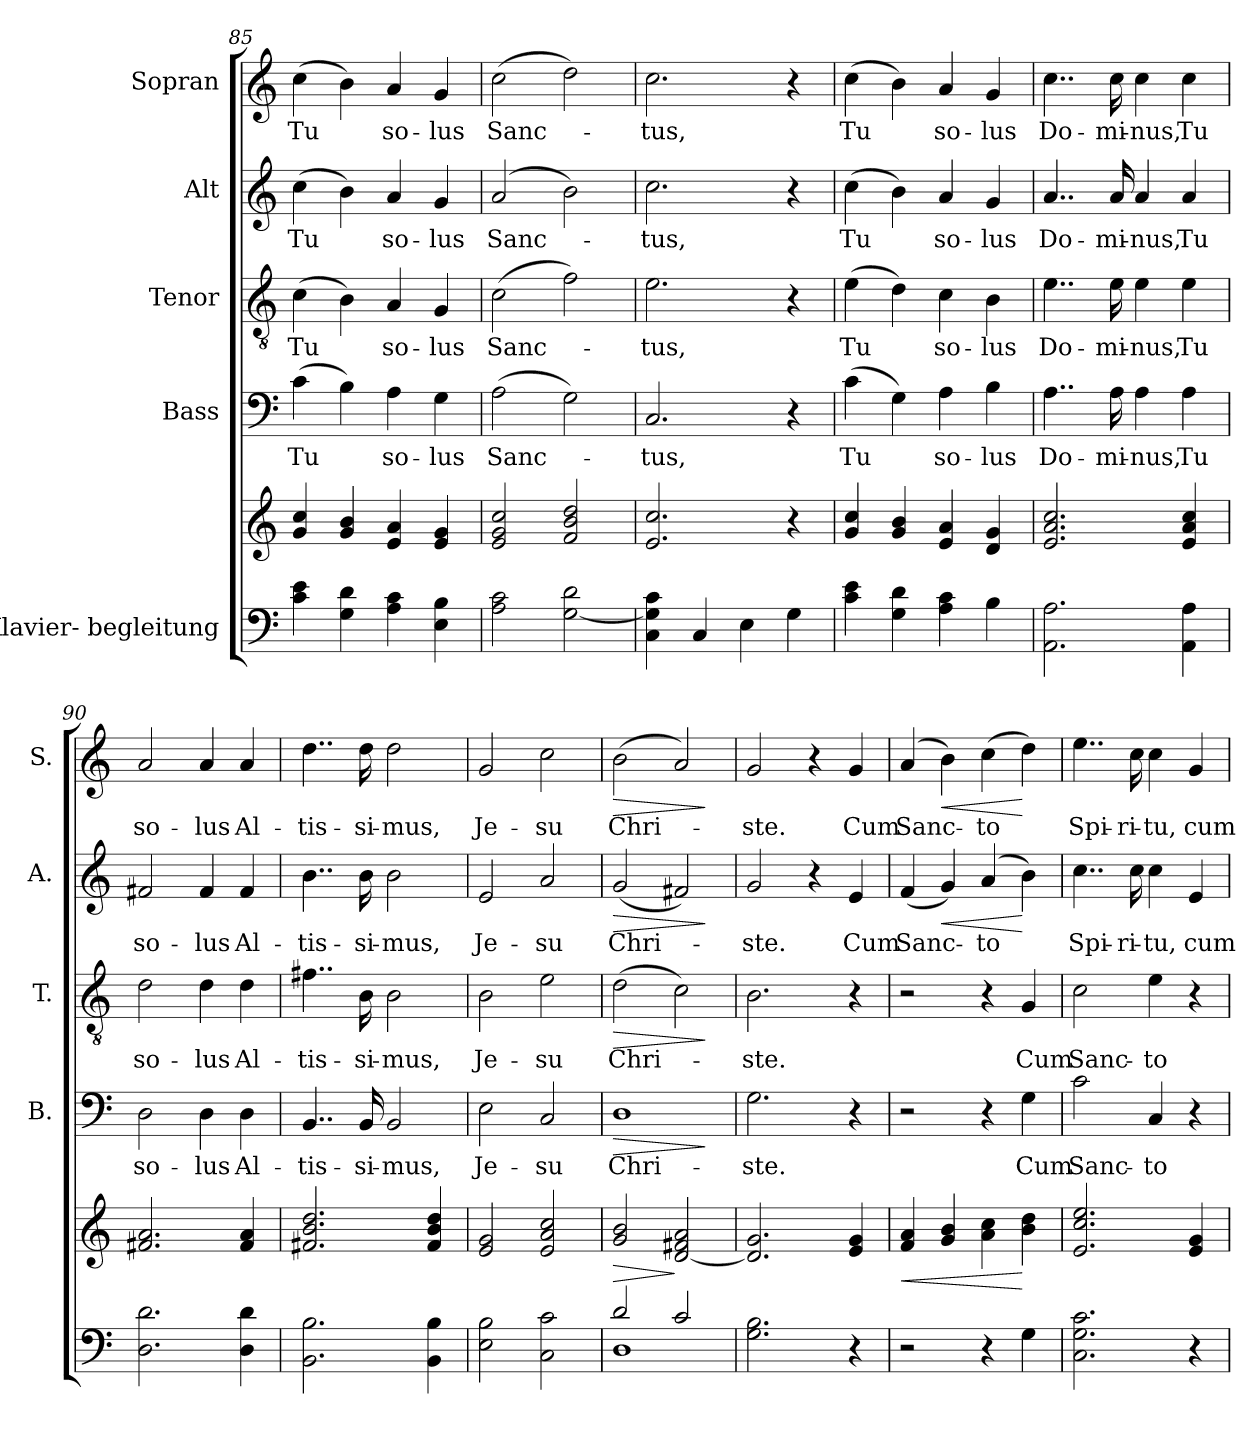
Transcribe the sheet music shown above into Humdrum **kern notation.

**kern	**kern	**dynam	**kern	**text	**dynam	**kern	**text	**dynam	**kern	**text	**dynam	**kern	**text	**dynam
*part5	*part5	*part5	*part4	*part4	*part4	*part3	*part3	*part3	*part2	*part2	*part2	*part1	*part1	*part1
*staff6	*staff5	*staff5/6	*staff4	*staff4	*staff4	*staff3	*staff3	*staff3	*staff2	*staff2	*staff2	*staff1	*staff1	*staff1
*I"Klavier- begleitung	*	*	*I"Bass	*	*	*I"Tenor	*	*	*I"Alt	*	*	*I"Sopran	*	*
*	*	*	*I'B.	*	*	*I'T.	*	*	*I'A.	*	*	*I'S.	*	*
*clefF4	*clefG2	*	*clefF4	*	*	*clefGv2	*	*	*clefG2	*	*	*clefG2	*	*
*k[]	*k[]	*	*k[]	*	*	*k[]	*	*	*k[]	*	*	*k[]	*	*
=85	=85	=85	=85	=85	=85	=85	=85	=85	=85	=85	=85	=85	=85	=85
4c\ 4e\	4g/ 4cc/	.	(>4c\	Tu	.	(>4c\	Tu	.	(>4cc\	Tu	.	(>4cc\	Tu	.
4G\ 4d\	4g/ 4b/	.	4B\)	.	.	4B\)	.	.	4b\)	.	.	4b\)	.	.
4A\ 4c\	4e/ 4a/	.	4A\	so-	.	4A/	so-	.	4a/	so-	.	4a/	so-	.
4E\ 4B\	4e/ 4g/	.	4G\	-lus	.	4G/	-lus	.	4g/	-lus	.	4g/	-lus	.
=86	=86	=86	=86	=86	=86	=86	=86	=86	=86	=86	=86	=86	=86	=86
2A\ 2c\	2e/ 2g/ 2cc/	.	(>2A\	Sanc-	.	(>2c\	Sanc-	.	(>2a/	Sanc-	.	(>2cc\	Sanc-	.
[2G\ 2d\	2f/ 2b/ 2dd/	.	2G\)	.	.	2f\)	.	.	2b\)	.	.	2dd\)	.	.
=87	=87	=87	=87	=87	=87	=87	=87	=87	=87	=87	=87	=87	=87	=87
4C\ 4G\] 4c\	2.e/ 2.cc/	.	2.C/	-tus,	.	2.e\	-tus,	.	2.cc\	-tus,	.	2.cc\	-tus,	.
4C/	.	.	.	.	.	.	.	.	.	.	.	.	.	.
4E\	.	.	.	.	.	.	.	.	.	.	.	.	.	.
4G\	4r	.	4r	.	.	4r	.	.	4r	.	.	4r	.	.
=88	=88	=88	=88	=88	=88	=88	=88	=88	=88	=88	=88	=88	=88	=88
4c\ 4e\	4g/ 4cc/	.	(>4c\	Tu	.	(>4e\	Tu	.	(>4cc\	Tu	.	(>4cc\	Tu	.
4G\ 4d\	4g/ 4b/	.	4G\)	.	.	4d\)	.	.	4b\)	.	.	4b\)	.	.
4A\ 4c\	4e/ 4a/	.	4A\	so-	.	4c\	so-	.	4a/	so-	.	4a/	so-	.
4B\	4d/ 4g/	.	4B\	-lus	.	4B\	-lus	.	4g/	-lus	.	4g/	-lus	.
!!LO:PB:g=z
=89	=89	=89	=89	=89	=89	=89	=89	=89	=89	=89	=89	=89	=89	=89
2.AA\ 2.A\	2.e/ 2.a/ 2.cc/	.	4..A\	Do-	.	4..e\	Do-	.	4..a/	Do-	.	4..cc\	Do-	.
.	.	.	16A\	-mi-	.	16e\	-mi-	.	16a/	-mi-	.	16cc\	-mi-	.
.	.	.	4A\	-nus,	.	4e\	-nus,	.	4a/	-nus,	.	4cc\	-nus,	.
4AA\ 4A\	4e/ 4a/ 4cc/	.	4A\	Tu	.	4e\	Tu	.	4a/	Tu	.	4cc\	Tu	.
=90	=90	=90	=90	=90	=90	=90	=90	=90	=90	=90	=90	=90	=90	=90
2.D\ 2.d\	2.f#X/ 2.a/	.	2D\	so-	.	2d\	so-	.	2f#X/	so-	.	2a/	so-	.
.	.	.	4D\	-lus	.	4d\	-lus	.	4f#/	-lus	.	4a/	-lus	.
4D\ 4d\	4f#/ 4a/	.	4D\	Al-	.	4d\	Al-	.	4f#/	Al-	.	4a/	Al-	.
=91	=91	=91	=91	=91	=91	=91	=91	=91	=91	=91	=91	=91	=91	=91
2.BB\ 2.B\	2.f#X/ 2.b/ 2.dd/	.	4..BB/	-tis-	.	4..f#X\	-tis-	.	4..b\	-tis-	.	4..dd\	-tis-	.
.	.	.	16BB/	-si-	.	16B\	-si-	.	16b\	-si-	.	16dd\	-si-	.
.	.	.	2BB/	-mus,	.	2B\	-mus,	.	2b\	-mus,	.	2dd\	-mus,	.
4BB\ 4B\	4f#/ 4b/ 4dd/	.	.	.	.	.	.	.	.	.	.	.	.	.
=92	=92	=92	=92	=92	=92	=92	=92	=92	=92	=92	=92	=92	=92	=92
2E\ 2B\	2e/ 2g/	.	2E\	Je-	.	2B\	Je-	.	2e/	Je-	.	2g/	Je-	.
2C\ 2c\	2e/ 2a/ 2cc/	.	2C/	-su	.	2e\	-su	.	2a/	-su	.	2cc\	-su	.
=93	=93	=93	=93	=93	=93	=93	=93	=93	=93	=93	=93	=93	=93	=93
*^	*	*	*	*	*	*	*	*	*	*	*	*	*	*
!	!	!	!LO:HP:b	!	!	!LO:HP:b	!	!	!LO:HP:b	!	!	!LO:HP:b	!	!	!LO:HP:b
2d/	1D	2g/ 2b/	>	1D	Chri-	>	(>2d\	Chri-	>	(2g/	Chri-	>	(>2b\	Chri-	>
2c/	.	[2d/ 2f#X/ 2a/	]	.	.	.	2c\)	.	.	2f#X/)	.	.	2a/)	.	.
*v	*v	*	*	*	*	*	*	*	*	*	*	*	*	*	*
.	.	.	.	.	]	.	.	]	.	.	]	.	.	]
=94	=94	=94	=94	=94	=94	=94	=94	=94	=94	=94	=94	=94	=94	=94
2.G\ 2.B\	2.d/] 2.g/	.	2.G\	-ste.	.	2.B\	-ste.	.	2g/	-ste.	.	2g/	-ste.	.
.	.	.	.	.	.	.	.	.	4r	.	.	4r	.	.
4r	4e/ 4g/	.	4r	.	.	4r	.	.	4e/	Cum	.	4g/	Cum	.
=95	=95	=95	=95	=95	=95	=95	=95	=95	=95	=95	=95	=95	=95	=95
!	!	!LO:HP:b	!	!	!	!	!	!	!	!	!	!	!	!
2r	4f/ 4a/	<	2r	.	.	2r	.	.	(4f/	Sanc-	.	(>4a/	Sanc-	.
!	!	!	!	!	!	!	!	!	!	!	!LO:HP:b	!	!	!LO:HP:b
.	4g/ 4b/	.	.	.	.	.	.	.	4g/)	.	<	4b\)	.	<
4r	4a\ 4cc\	.	4r	.	.	4r	.	.	(>4a/	-to	.	(>4cc\	-to	.
4G\	4b\ 4dd\	[	4G\	Cum	.	4G/	Cum	.	4b\)	.	[	4dd\)	.	[
!!LO:LB:g=z
=96	=96	=96	=96	=96	=96	=96	=96	=96	=96	=96	=96	=96	=96	=96
2.C\ 2.G\ 2.c\	2.e/ 2.cc/ 2.ee/	.	2c\	Sanc-	.	2c\	Sanc-	.	4..cc\	Spi-	.	4..ee\	Spi-	.
.	.	.	.	.	.	.	.	.	16cc\	-ri-	.	16cc\	-ri-	.
.	.	.	4C/	-to	.	4e\	-to	.	4cc\	-tu,	.	4cc\	-tu,	.
4r	4e/ 4g/	.	4r	.	.	4r	.	.	4e/	cum	.	4g/	cum	.
=	=	=	=	=	=	=	=	=	=	=	=	=	=	=
*-	*-	*-	*-	*-	*-	*-	*-	*-	*-	*-	*-	*-	*-	*-
